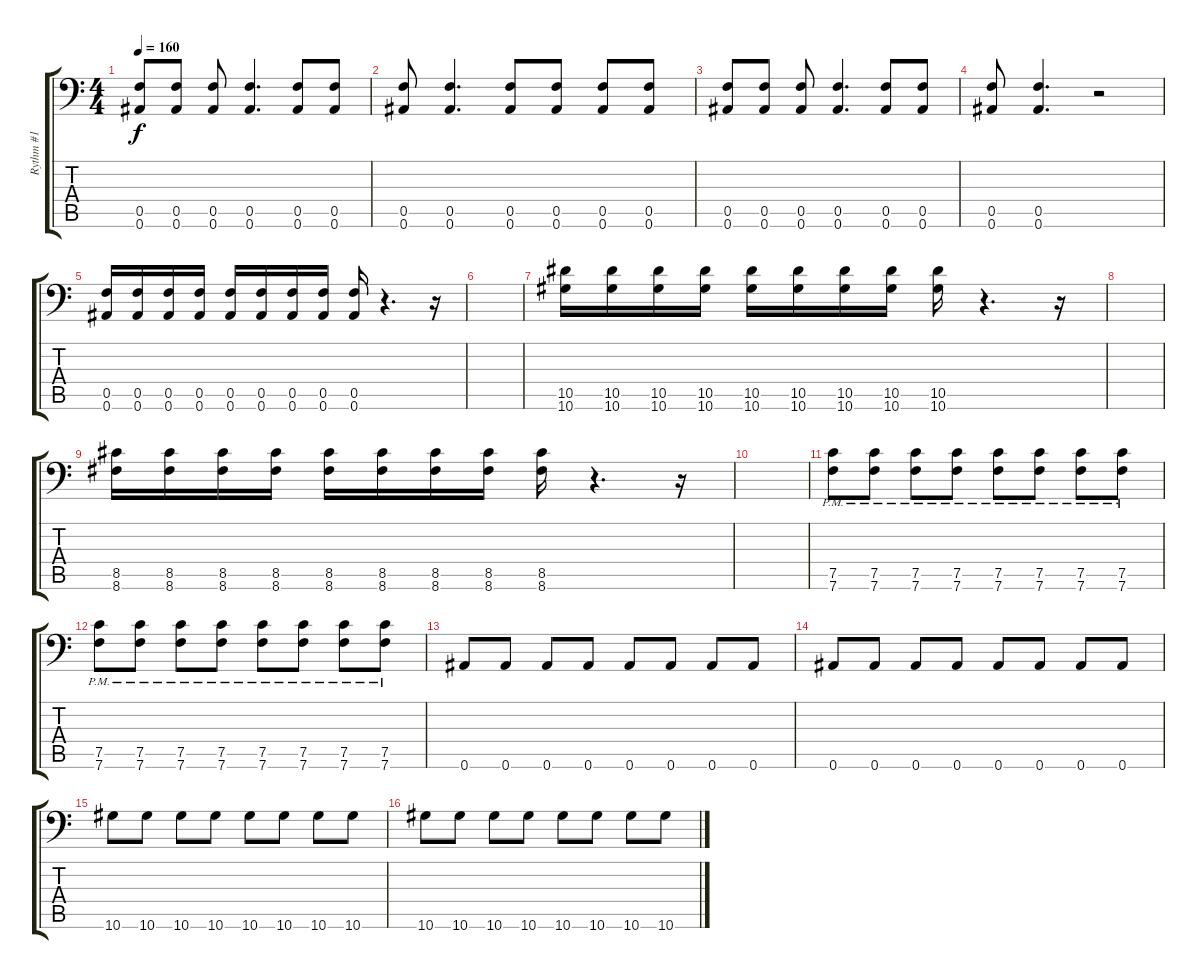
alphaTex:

\track ("Rythm #1" "Rythm #1") {instrument distortionguitar}
\staff {score tabs}
\tuning (C4 G3 Eb3 Bb2 F2 Bb1) {hide}
\ts (4 4)
\tempo 160
\clef f4
\ks c
(0.5 0.6).8{dy f} (0.5 0.6).8 (0.5 0.6).8 (0.5 0.6).4{d} (0.5 0.6).8 (0.5 0.6).8 |
(0.5 0.6).8 (0.5 0.6).4{d} (0.5 0.6).8 (0.5 0.6).8 (0.5 0.6).8 (0.5 0.6).8 |
(0.5 0.6).8 (0.5 0.6).8 (0.5 0.6).8 (0.5 0.6).4{d} (0.5 0.6).8 (0.5 0.6).8 |
(0.5 0.6).8 (0.5 0.6).4{d} r.2 |
(0.5 0.6).16 (0.5 0.6).16 (0.5 0.6).16 (0.5 0.6).16 (0.5 0.6).16 (0.5 0.6).16 (0.5 0.6).16 (0.5 0.6).16 (0.5 0.6).16 r.4{d} r.16 |
|
(10.5 10.6).16 (10.5 10.6).16 (10.5 10.6).16 (10.5 10.6).16 (10.5 10.6).16 (10.5 10.6).16 (10.5 10.6).16 (10.5 10.6).16 (10.5 10.6).16 r.4{d} r.16 |
|
(8.5 8.6).16 (8.5 8.6).16 (8.5 8.6).16 (8.5 8.6).16 (8.5 8.6).16 (8.5 8.6).16 (8.5 8.6).16 (8.5 8.6).16 (8.5 8.6).16 r.4{d} r.16 |
|
(7.5{pm} 7.6{pm}).8 (7.5{pm} 7.6{pm}).8 (7.5{pm} 7.6{pm}).8 (7.5{pm} 7.6{pm}).8 (7.5{pm} 7.6{pm}).8 (7.5{pm} 7.6{pm}).8 (7.5{pm} 7.6{pm}).8 (7.5{pm} 7.6{pm}).8 |
(7.5{pm} 7.6{pm}).8 (7.5{pm} 7.6{pm}).8 (7.5{pm} 7.6{pm}).8 (7.5{pm} 7.6{pm}).8 (7.5{pm} 7.6{pm}).8 (7.5{pm} 7.6{pm}).8 (7.5{pm} 7.6{pm}).8 (7.5{pm} 7.6{pm}).8 |
0.6.8 0.6.8 0.6.8 0.6.8 0.6.8 0.6.8 0.6.8 0.6.8 |
0.6.8 0.6.8 0.6.8 0.6.8 0.6.8 0.6.8 0.6.8 0.6.8 |
10.6.8 10.6.8 10.6.8 10.6.8 10.6.8 10.6.8 10.6.8 10.6.8 |
10.6.8 10.6.8 10.6.8 10.6.8 10.6.8 10.6.8 10.6.8 10.6.8
